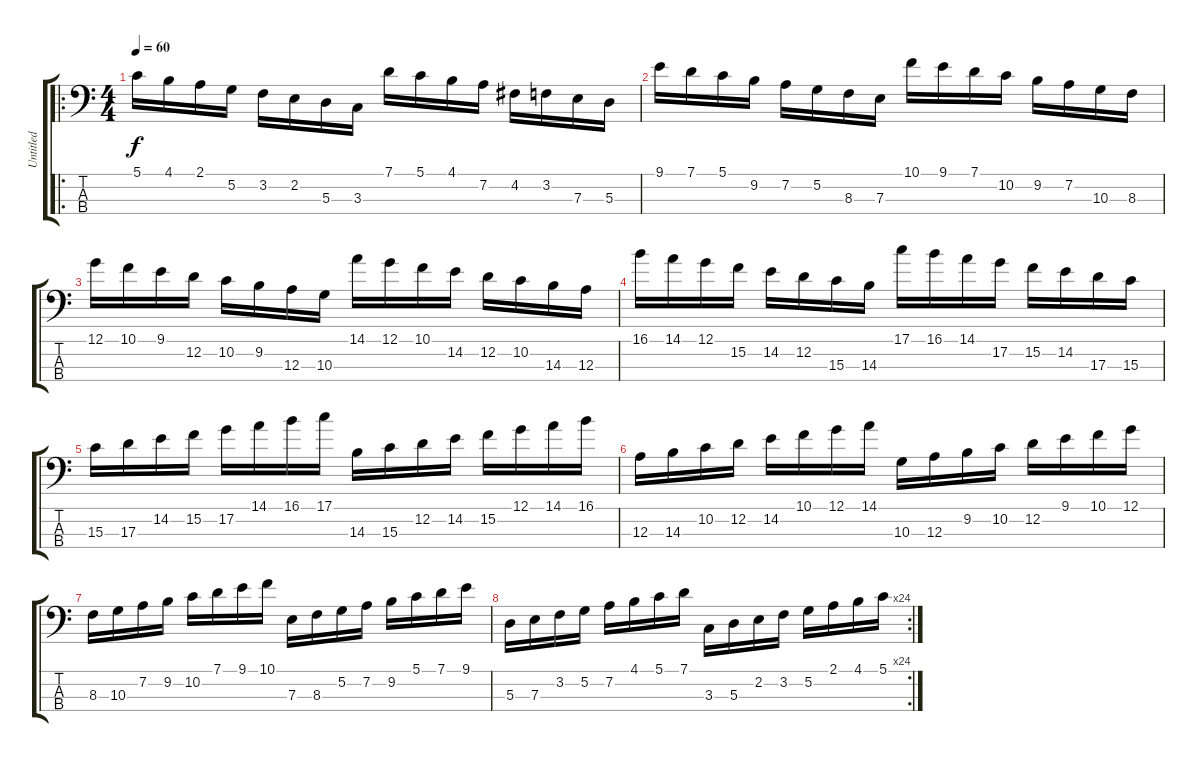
\track ("Untitled" "Untitled") {instrument electricbassfinger}
\staff {score tabs}
\tuning (G2 D2 A1 E1) {hide}
\ro
\ts (4 4)
\tempo 60
\clef f4
\ks c
5.1.16{dy f instrument electricbassfinger} 4.1.16 2.1.16 5.2.16 3.2.16 2.2.16 5.3.16 3.3.16 7.1.16 5.1.16 4.1.16 7.2.16 4.2.16 3.2.16 7.3.16 5.3.16 |
9.1.16 7.1.16 5.1.16 9.2.16 7.2.16 5.2.16 8.3.16 7.3.16 10.1.16 9.1.16 7.1.16 10.2.16 9.2.16 7.2.16 10.3.16 8.3.16 |
12.1.16 10.1.16 9.1.16 12.2.16 10.2.16 9.2.16 12.3.16 10.3.16 14.1.16 12.1.16 10.1.16 14.2.16 12.2.16 10.2.16 14.3.16 12.3.16 |
16.1.16 14.1.16 12.1.16 15.2.16 14.2.16 12.2.16 15.3.16 14.3.16 17.1.16 16.1.16 14.1.16 17.2.16 15.2.16 14.2.16 17.3.16 15.3.16 |
15.3.16 17.3.16 14.2.16 15.2.16 17.2.16 14.1.16 16.1.16 17.1.16 14.3.16 15.3.16 12.2.16 14.2.16 15.2.16 12.1.16 14.1.16 16.1.16 |
12.3.16 14.3.16 10.2.16 12.2.16 14.2.16 10.1.16 12.1.16 14.1.16 10.3.16 12.3.16 9.2.16 10.2.16 12.2.16 9.1.16 10.1.16 12.1.16 |
8.3.16 10.3.16 7.2.16 9.2.16 10.2.16 7.1.16 9.1.16 10.1.16 7.3.16 8.3.16 5.2.16 7.2.16 9.2.16 5.1.16 7.1.16 9.1.16 |
\rc 24
5.3.16 7.3.16 3.2.16 5.2.16 7.2.16 4.1.16 5.1.16 7.1.16 3.3.16 5.3.16 2.2.16 3.2.16 5.2.16 2.1.16 4.1.16 5.1.16
